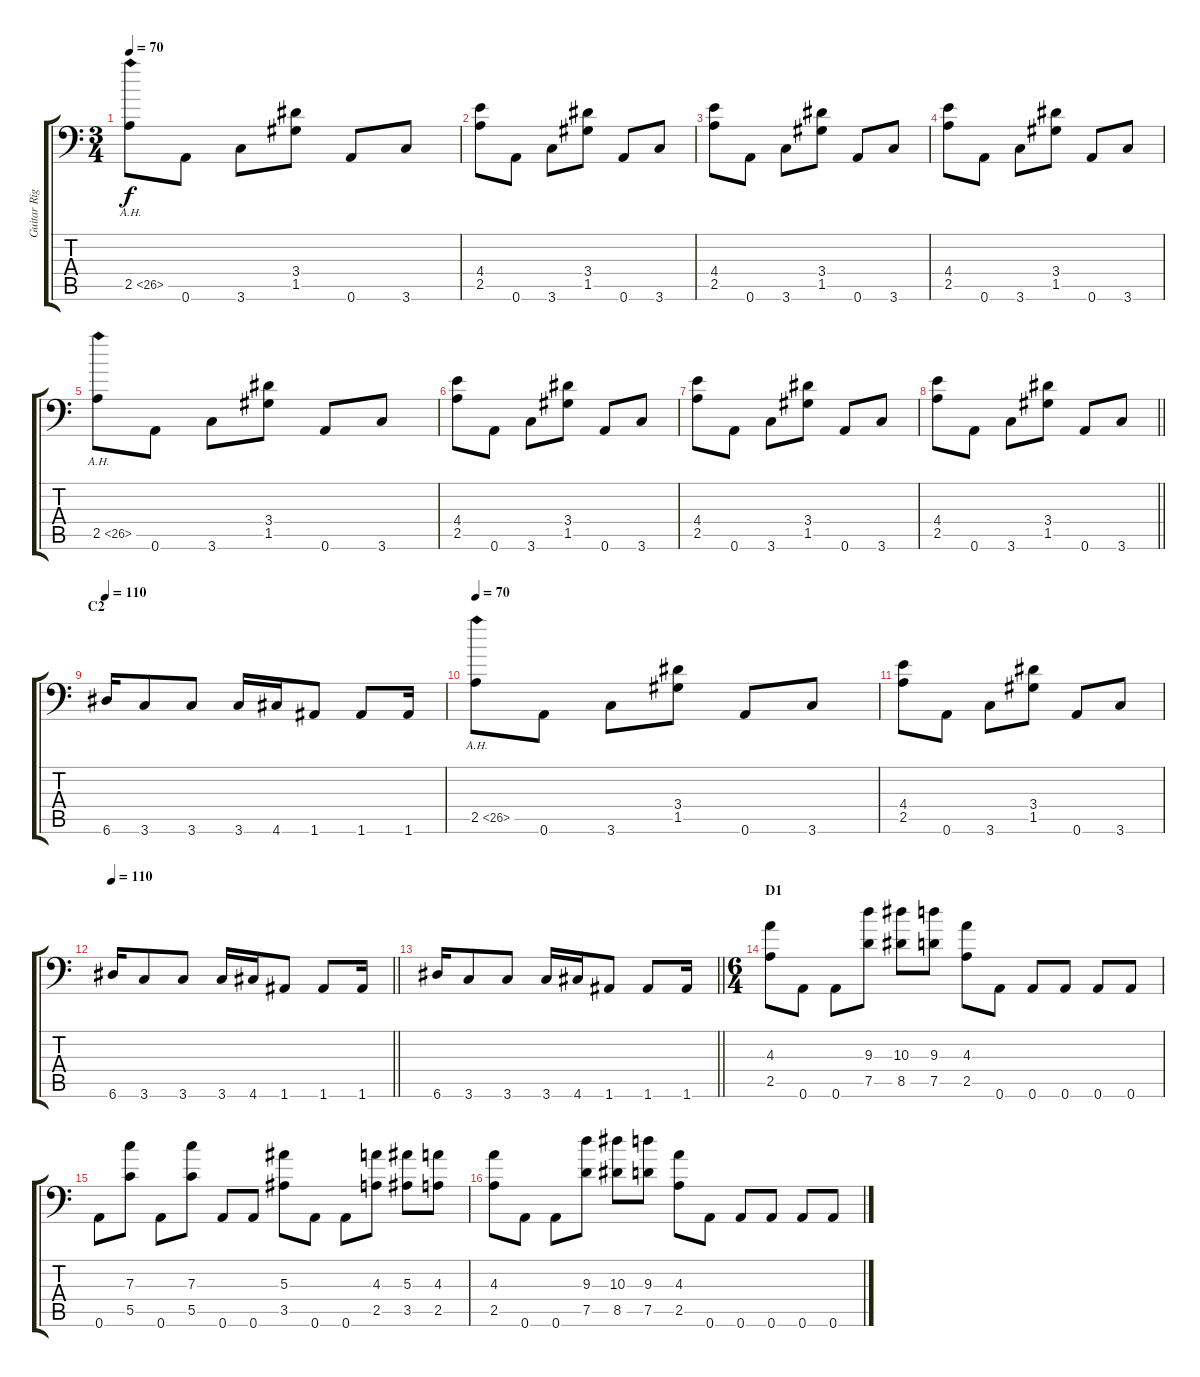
\track ("Guitar Right" "Guitar Rig") {instrument distortionguitar}
\staff {score tabs}
\tuning (D4 A3 F3 C3 G2 A1) {hide}
\ts (3 4)
\tempo 70
\clef f4
\ks c
2.5{ah 24}.8{dy f} 0.6.8 3.6.8 (3.4 1.5).8 0.6.8 3.6.8 |
(4.4 2.5).8 0.6.8 3.6.8 (3.4 1.5).8 0.6.8 3.6.8 |
(4.4 2.5).8 0.6.8 3.6.8 (3.4 1.5).8 0.6.8 3.6.8 |
(4.4 2.5).8 0.6.8 3.6.8 (3.4 1.5).8 0.6.8 3.6.8 |
2.5{ah 24}.8 0.6.8 3.6.8 (3.4 1.5).8 0.6.8 3.6.8 |
(4.4 2.5).8 0.6.8 3.6.8 (3.4 1.5).8 0.6.8 3.6.8 |
(4.4 2.5).8 0.6.8 3.6.8 (3.4 1.5).8 0.6.8 3.6.8 |
\barLineRight lightlight
(4.4 2.5).8 0.6.8 3.6.8 (3.4 1.5).8 0.6.8 3.6.8 |
\section ("" "C2")
\tempo 110
6.6.16 3.6.8 3.6.8 3.6.16 4.6.16 1.6.8 1.6.8 1.6.16 |
\tempo 70
2.5{ah 24}.8 0.6.8 3.6.8 (3.4 1.5).8 0.6.8 3.6.8 |
(4.4 2.5).8 0.6.8 3.6.8 (3.4 1.5).8 0.6.8 3.6.8 |
\tempo 110
\barLineRight lightlight
6.6.16 3.6.8 3.6.8 3.6.16 4.6.16 1.6.8 1.6.8 1.6.16 |
\barLineRight lightlight
6.6.16 3.6.8 3.6.8 3.6.16 4.6.16 1.6.8 1.6.8 1.6.16 |
\ts (6 4)
\section ("" "D1")
(4.3 2.5).8 0.6.8 0.6.8 (9.3 7.5).8 (10.3 8.5).8 (9.3 7.5).8 (4.3 2.5).8 0.6.8 0.6.8 0.6.8 0.6.8 0.6.8 |
0.6.8 (7.3 5.5).8 0.6.8 (7.3 5.5).8 0.6.8 0.6.8 (5.3 3.5).8 0.6.8 0.6.8 (4.3 2.5).8 (5.3 3.5).8 (4.3 2.5).8 |
(4.3 2.5).8 0.6.8 0.6.8 (9.3 7.5).8 (10.3 8.5).8 (9.3 7.5).8 (4.3 2.5).8 0.6.8 0.6.8 0.6.8 0.6.8 0.6.8
